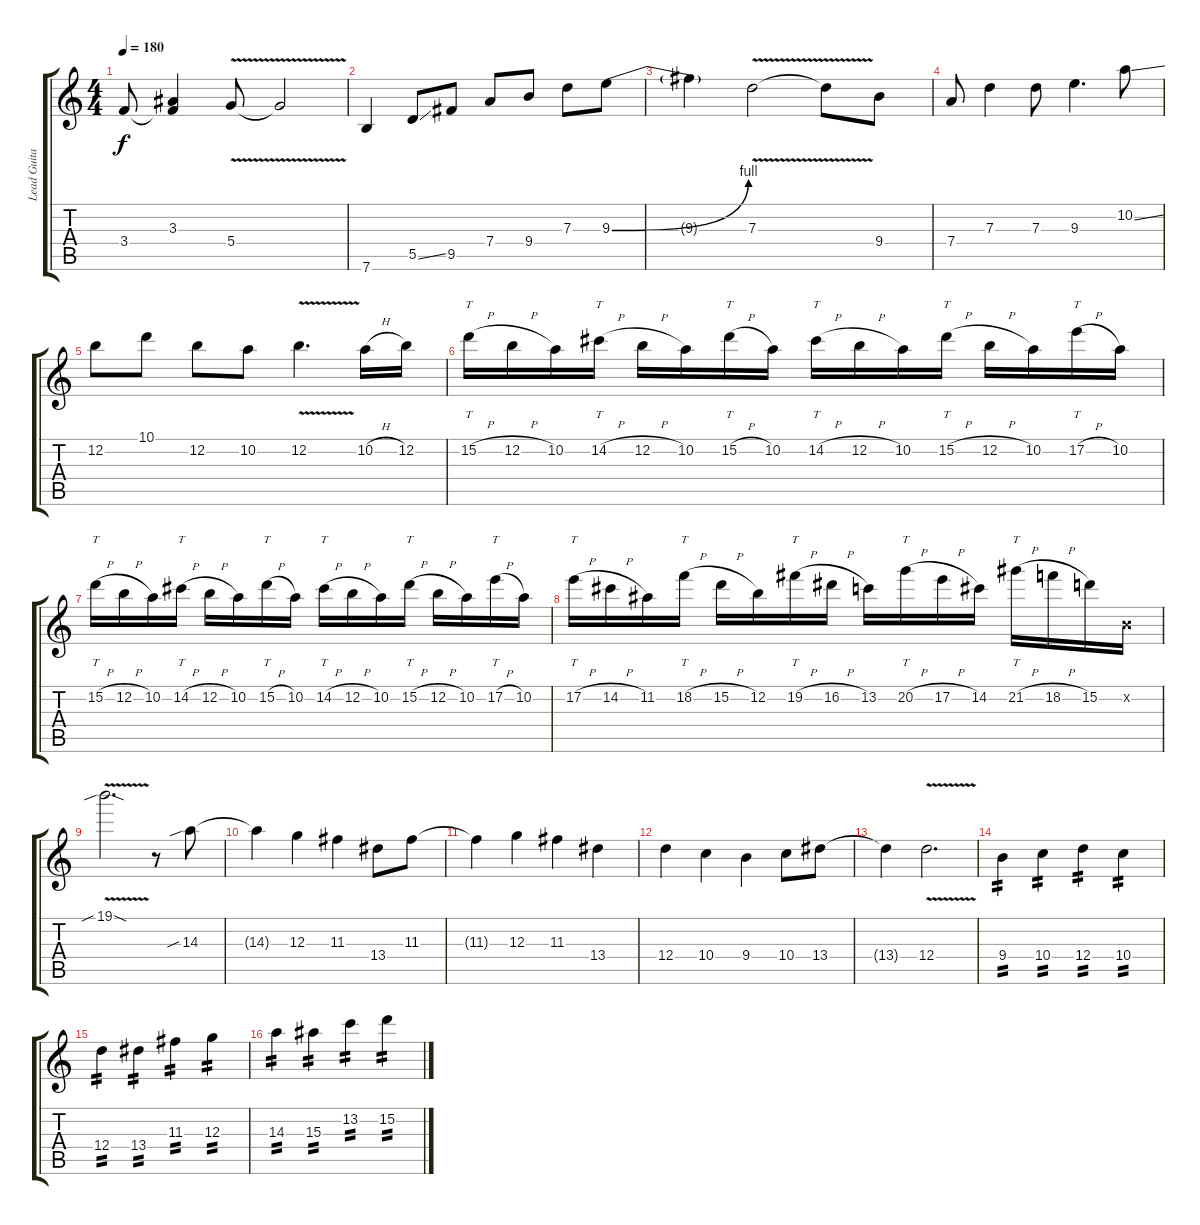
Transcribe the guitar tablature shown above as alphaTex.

\track ("Lead Guitar" "Lead Guita") {instrument electricguitarjazz}
\staff {score tabs}
\tuning (E4 B3 G3 D3 A2 E2) {hide}
\ts (4 4)
\tempo 180
\clef g2
\ks c
3.4.8{dy f} (3.3 3.4{t}).4 5.4{v}.8 5.4{t}.2 |
7.6.4 5.5{ss}.8 9.5.8 7.4.8 9.4.8 7.3.8 9.3{be (bend 0 0 60 4)}.8 |
9.3{t}.4 7.3{v}.2 7.3{t}.8 9.4.8 |
7.4.8 7.3.4 7.3.8 9.3.4{d} 10.2{ss}.8 |
12.2.8 10.1.8 12.2.8 10.2.8 12.2{v}.4{d} 10.2{h}.16 12.2.16 |
15.2{h}.16{tt} 12.2{h}.16 10.2.16 14.2{h}.16{tt} 12.2{h}.16 10.2.16 15.2{h}.16{tt} 10.2.16 14.2{h}.16{tt} 12.2{h}.16 10.2.16 15.2{h}.16{tt} 12.2{h}.16 10.2.16 17.2{h}.16{tt} 10.2.16 |
15.2{h}.16{tt} 12.2{h}.16 10.2.16 14.2{h}.16{tt} 12.2{h}.16 10.2.16 15.2{h}.16{tt} 10.2.16 14.2{h}.16{tt} 12.2{h}.16 10.2.16 15.2{h}.16{tt} 12.2{h}.16 10.2.16 17.2{h}.16{tt} 10.2.16 |
17.2{h}.16{tt} 14.2{h}.16 11.2.16 18.2{h}.16{tt} 15.2{h}.16 12.2.16 19.2{h}.16{tt} 16.2{h}.16 13.2.16 20.2{h}.16{tt} 17.2{h}.16 14.2.16 21.2{h}.16{tt} 18.2{h}.16 15.2.16 0.2{x}.16 |
19.1{v sib sod}.2{d} r.8 14.3{sib}.8 |
14.3{t}.4 12.3.4 11.3.4 13.4.8 11.3.8 |
11.3{t}.4 12.3.4 11.3.4 13.4.4 |
12.4.4 10.4.4 9.4.4 10.4.8 13.4.8 |
13.4{t}.4 12.4{v}.2{d} |
9.4.4{tp 2} 10.4.4{tp 2} 12.4.4{tp 2} 10.4.4{tp 2} |
12.4.4{tp 2} 13.4.4{tp 2} 11.3.4{tp 2} 12.3.4{tp 2} |
14.3.4{tp 2} 15.3.4{tp 2} 13.2.4{tp 2} 15.2.4{tp 2}
